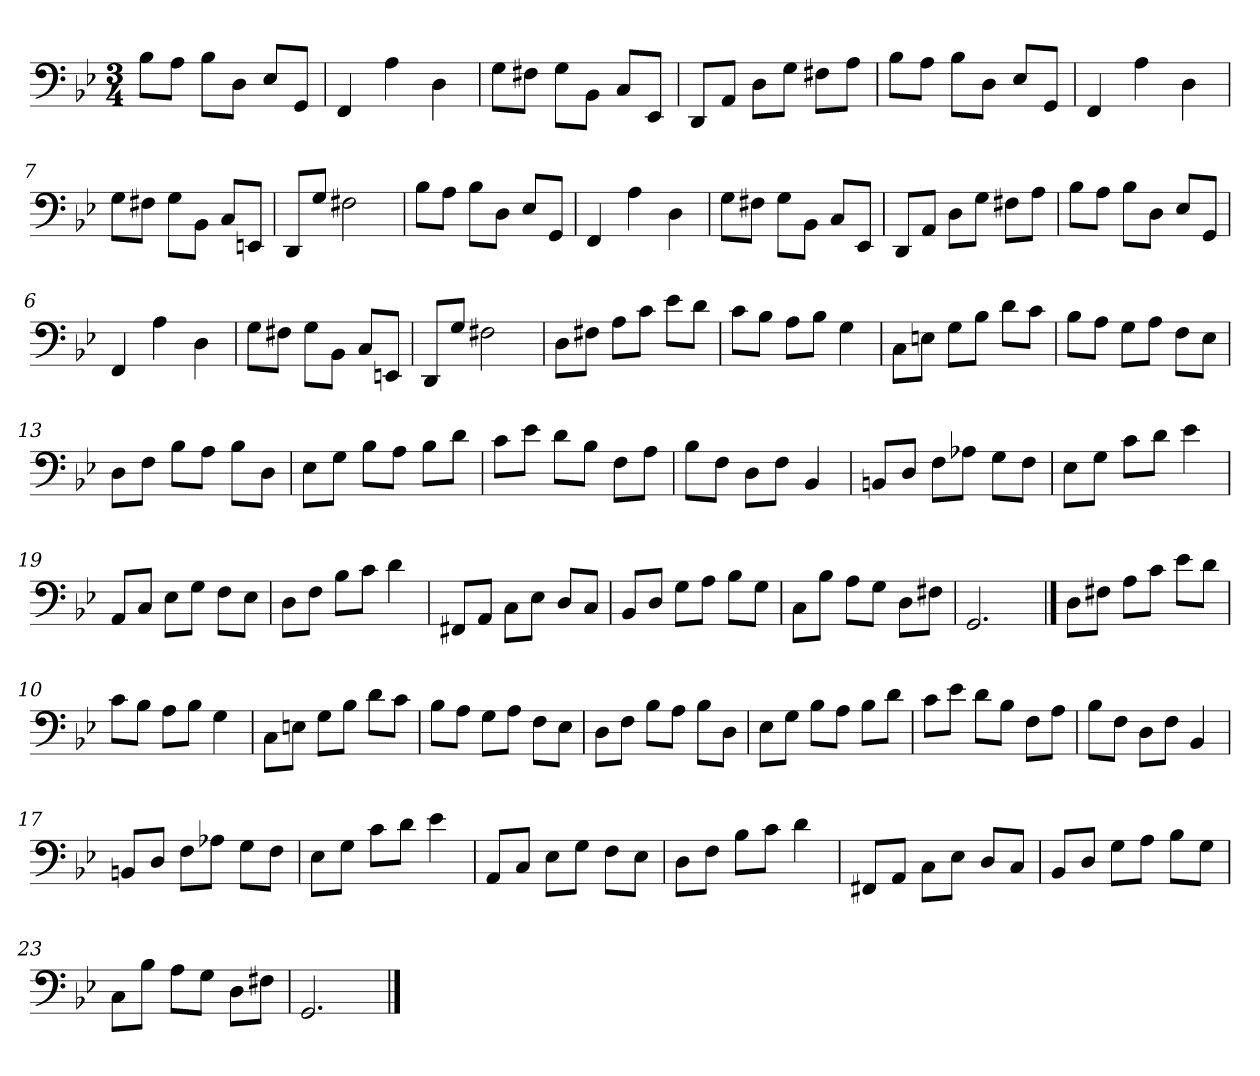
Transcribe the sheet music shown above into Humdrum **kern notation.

**kern
*part1
*staff1
*clefF4
*k[b-e-]
*g:
*M3/4
=1
8B-\L
8A\J
8B-\L
8D\J
8E-/L
8GG/J
=2
4FF
4A
4D
=3
8G\L
8F#X\J
8G\L
8BB-\J
8C/L
8EE-/J
=4
8DD/L
8AA/J
8D\L
8G\J
8F#X\L
8A\J
=5
8B-\L
8A\J
8B-\L
8D\J
8E-/L
8GG/J
=6
4FF
4A
4D
=7
8G\L
8F#X\J
8G\L
8BB-\J
8C/L
8EEn/J
=8
8DD/L
8G/J
2F#X
=1
8B-\L
8A\J
8B-\L
8D\J
8E-/L
8GG/J
=2
4FF
4A
4D
=3
8G\L
8F#X\J
8G\L
8BB-\J
8C/L
8EE-/J
=4
8DD/L
8AA/J
8D\L
8G\J
8F#X\L
8A\J
=5
8B-\L
8A\J
8B-\L
8D\J
8E-/L
8GG/J
=6
4FF
4A
4D
=7
8G\L
8F#X\J
8G\L
8BB-\J
8C/L
8EEn/J
=8
8DD/L
8G/J
2F#X
=9
8D\L
8F#X\J
8A\L
8c\J
8e-\L
8d\J
=10
8c\L
8B-\J
8A\L
8B-\J
4G
=11
8C\L
8En\J
8G\L
8B-\J
8d\L
8c\J
=12
8B-\L
8A\J
8G\L
8A\J
8F\L
8E-\J
=13
8D\L
8F\J
8B-\L
8A\J
8B-\L
8D\J
=14
8E-\L
8G\J
8B-\L
8A\J
8B-\L
8d\J
=15
8c\L
8e-\J
8d\L
8B-\J
8F\L
8A\J
=16
8B-\L
8F\J
8D\L
8F\J
4BB-
=17
8BBn/L
8D/J
8F\L
8A-X\J
8G\L
8F\J
=18
8E-\L
8G\J
8c\L
8d\J
4e-
=19
8AA/L
8C/J
8E-\L
8G\J
8F\L
8E-\J
=20
8D\L
8F\J
8B-\L
8c\J
4d
=21
8FF#X/L
8AA/J
8C\L
8E-\J
8D/L
8C/J
=22
8BB-/L
8D/J
8G\L
8A\J
8B-\L
8G\J
=23
8C\L
8B-\J
8A\L
8G\J
8D\L
8F#X\J
=24
2.GG
==
8D\L
8F#X\J
8A\L
8c\J
8e-\L
8d\J
=10
8c\L
8B-\J
8A\L
8B-\J
4G
=11
8C\L
8En\J
8G\L
8B-\J
8d\L
8c\J
=12
8B-\L
8A\J
8G\L
8A\J
8F\L
8E-\J
=13
8D\L
8F\J
8B-\L
8A\J
8B-\L
8D\J
=14
8E-\L
8G\J
8B-\L
8A\J
8B-\L
8d\J
=15
8c\L
8e-\J
8d\L
8B-\J
8F\L
8A\J
=16
8B-\L
8F\J
8D\L
8F\J
4BB-
=17
8BBn/L
8D/J
8F\L
8A-X\J
8G\L
8F\J
=18
8E-\L
8G\J
8c\L
8d\J
4e-
=19
8AA/L
8C/J
8E-\L
8G\J
8F\L
8E-\J
=20
8D\L
8F\J
8B-\L
8c\J
4d
=21
8FF#X/L
8AA/J
8C\L
8E-\J
8D/L
8C/J
=22
8BB-/L
8D/J
8G\L
8A\J
8B-\L
8G\J
=23
8C\L
8B-\J
8A\L
8G\J
8D\L
8F#X\J
=24
2.GG
==
*-
